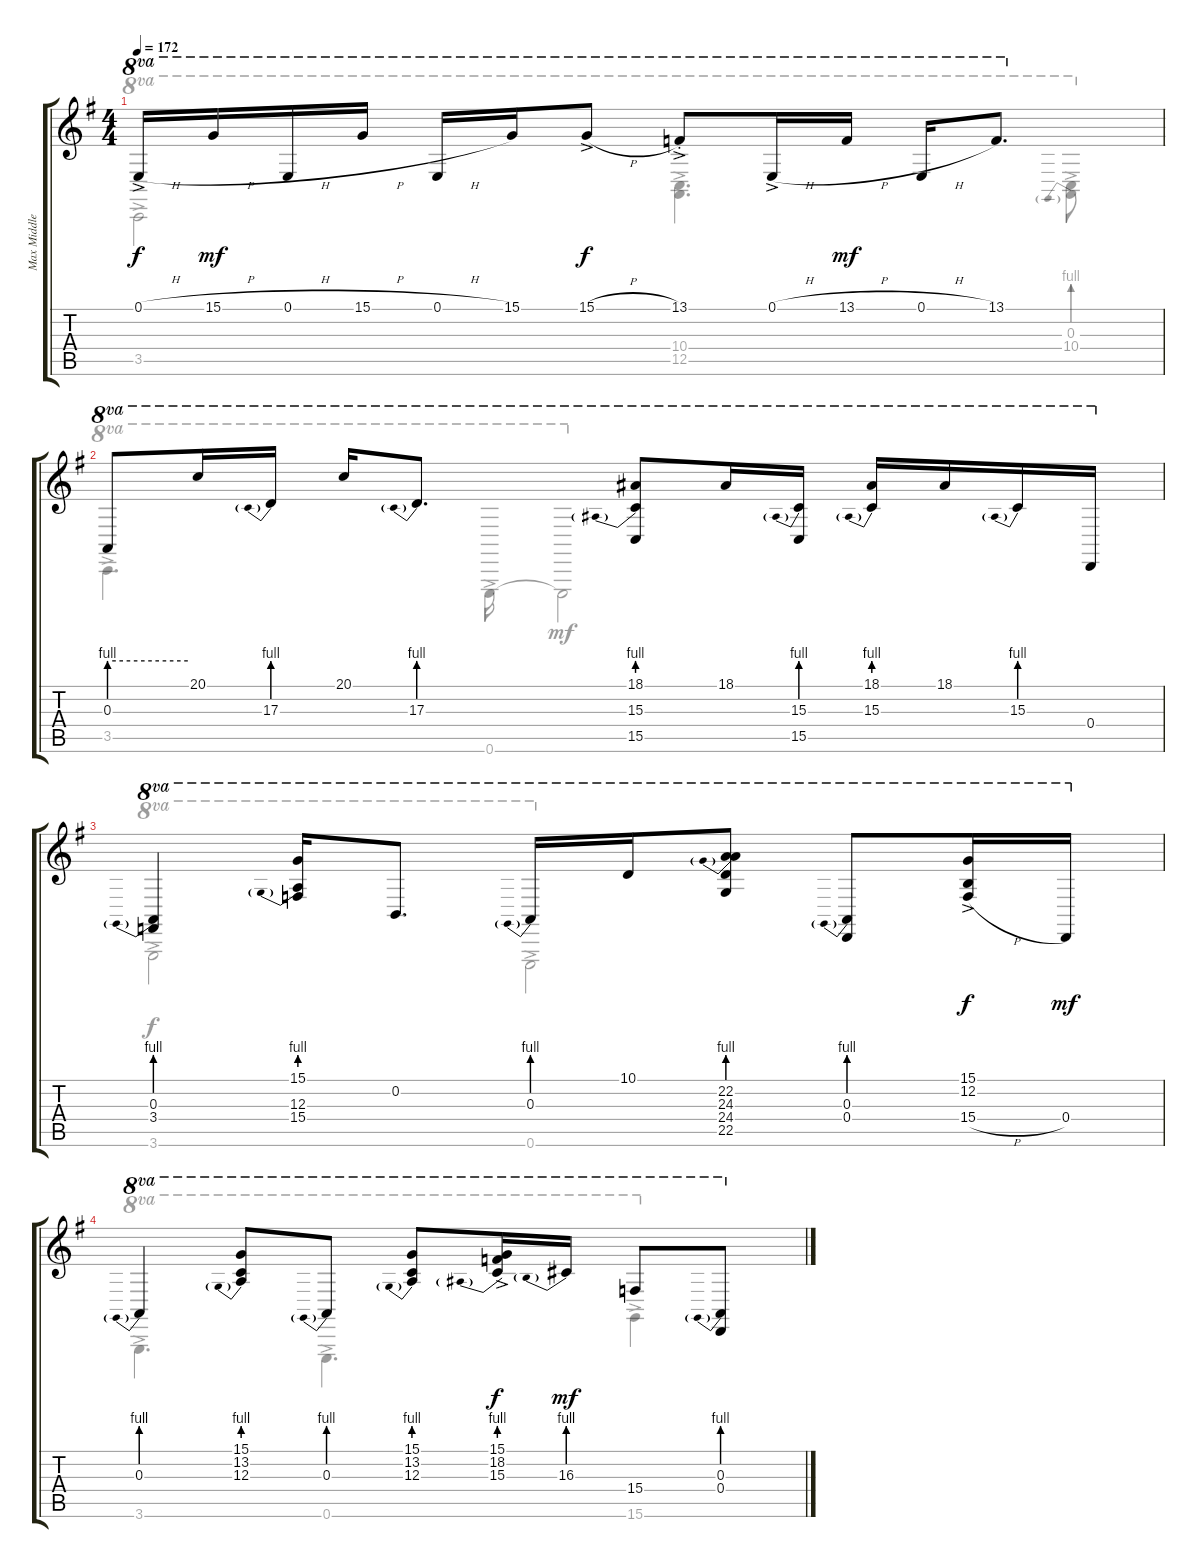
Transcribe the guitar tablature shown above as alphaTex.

\track ("Max Middleton" "Max Middle") {instrument acousticgrandpiano}
\staff {score tabs}
\tuning (E4 B3 G3 D3 A2 E2) {hide}
\voice
\ts (4 4)
\tempo 172
\clef g2
\ks g
0.1{h ac}.16{ot 8va dy f} 15.1{h}.16{ot 8va dy mf} 0.1{h}.16{ot 8va} 15.1{h}.16{ot 8va} 0.1{h}.16{ot 8va} 15.1.16{ot 8va} 15.1{h ac}.8{ot 8va dy f} 13.1{ac st}.8{ot 8va} 0.1{h ac}.16{ot 8va} 13.1{h}.16{ot 8va dy mf} 0.1{h}.16{ot 8va} 13.1.8{d ot 8va} |
0.3{be (hold 0 4 60 4) t}.8{ot 8va} 20.1.16{ot 8va} 17.3{be (prebend 0 4 60 4)}.16{ot 8va} 20.1.16{ot 8va} 17.3{be (prebend 0 4 60 4)}.8{d ot 8va} (18.1 15.3{be (prebend 0 4 60 4)} 15.5).8{ot 8va} 18.1.16{ot 8va} (15.3{be (prebend 0 4 60 4)} 15.5).16{ot 8va} (18.1 15.3{be (prebend 0 4 60 4)}).16{ot 8va} 18.1.16{ot 8va} 15.3{be (prebend 0 4 60 4)}.16{ot 8va} 0.4.16{ot 8va} |
(0.3{be (prebend 0 4 60 4)} 3.4).4{ot 8va} (15.1 12.3{be (prebend 0 4 60 4)} 15.4).16{ot 8va} 0.2.8{d ot 8va} 0.3{be (prebend 0 4 60 4)}.16{ot 8va} 10.1.16{ot 8va} (22.2 24.3{be (prebend 0 4 60 4)} 24.4 22.5).8{ot 8va} (0.3{be (prebend 0 4 60 4)} 0.4).8{ot 8va} (15.1{ac} 12.2{ac} 15.4{h ac}).16{ot 8va dy f} 0.4.16{ot 8va dy mf} |
0.3{be (prebend 0 4 60 4)}.4{ot 8va} (15.1 13.2 12.3{be (prebend 0 4 60 4)}).8{ot 8va} 0.3{be (prebend 0 4 60 4)}.8{ot 8va} (15.1 13.2 12.3{be (prebend 0 4 60 4)}).8{ot 8va} (15.1{ac} 18.2{ac} 15.3{be (prebend 0 4 60 4) ac}).16{ot 8va dy f} 16.3{be (prebend 0 4 60 4)}.16{ot 8va dy mf} 15.4.8{ot 8va} (0.3{be (prebend 0 4 60 4)} 0.4).8{ot 8va}
\voice
\clef g2
\ottava regular
\simile none
\ks g
3.5{ac}.2{ot 8va dy f} (10.4{ac} 12.5{ac}).4{d ot 8va} (0.3{be (prebend 0 4 60 4) ac} 10.4{ac}).8{ot 8va} |
3.5{ac}.4{d ot 8va} 0.6{ac}.16{ot 8va} 0.6{t}.2{ot 8va dy mf} |
3.6{ac}.2{ot 8va dy f} 0.6{ac}.2{ot 8va} |
3.6{ac}.4{d ot 8va} 0.6{ac}.4{d ot 8va} 15.6{ac}.4{ot 8va}
